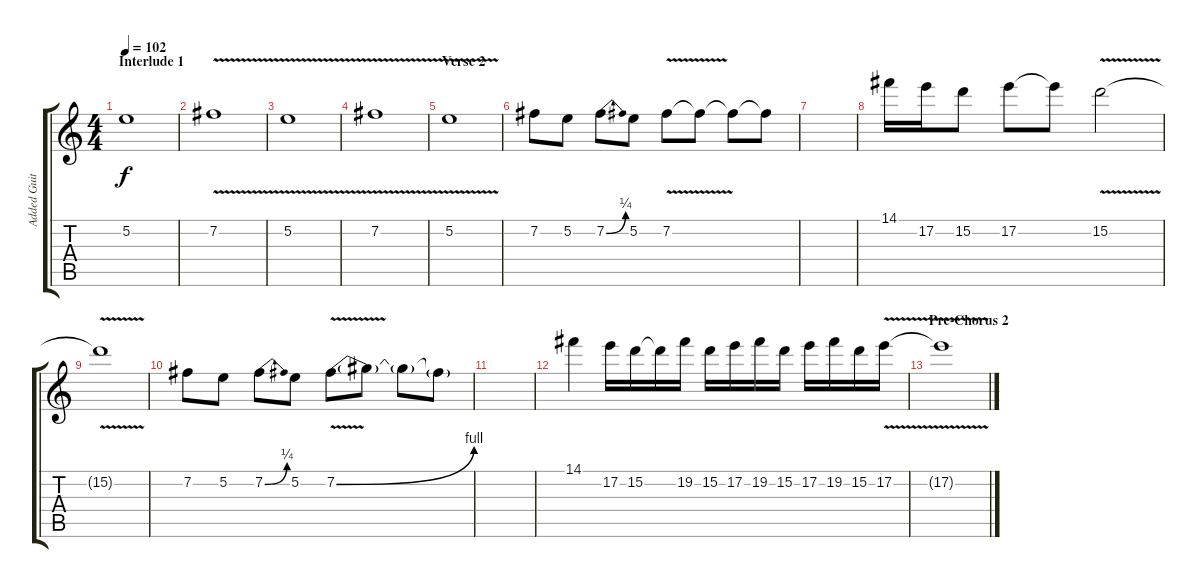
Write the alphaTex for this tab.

\track ("Added Guitar" "Added Guit") {instrument acousticguitarsteel}
\staff {score tabs}
\tuning (E4 B3 G3 D3 A2 E2) {hide}
\ts (4 4)
\section ("" "Interlude 1")
\tempo 102
\clef g2
\ks c
5.2{t}.1{dy f} |
7.2{v}.1 |
5.2{v}.1 |
7.2{v}.1 |
\section ("" "Verse 2")
5.2{v}.1 |
7.2.8 5.2.8 7.2{be (bend 0 0 60 1)}.8 5.2.8 7.2{v}.8 7.2{t}.8 7.2{t}.8 7.2{t}.8 |
|
14.1.16 17.2.16 15.2.8 17.2.8 17.2{t}.8 15.2{v}.2 |
15.2{t}.1 |
7.2.8 5.2.8 7.2{be (bend 0 0 60 1)}.8 5.2.8 7.2{be (bend 0 0 60 4) v}.8 7.2{t}.8 7.2{t}.8 7.2{t}.8 |
|
14.1.4 17.2.16 15.2.16 15.2{t}.16 19.2.16 15.2.16 17.2.16 19.2.16 15.2.16 17.2.16 19.2.16 15.2.16 17.2{v}.16 |
\section ("" "Pre-Chorus 2")
17.2{t}.1
